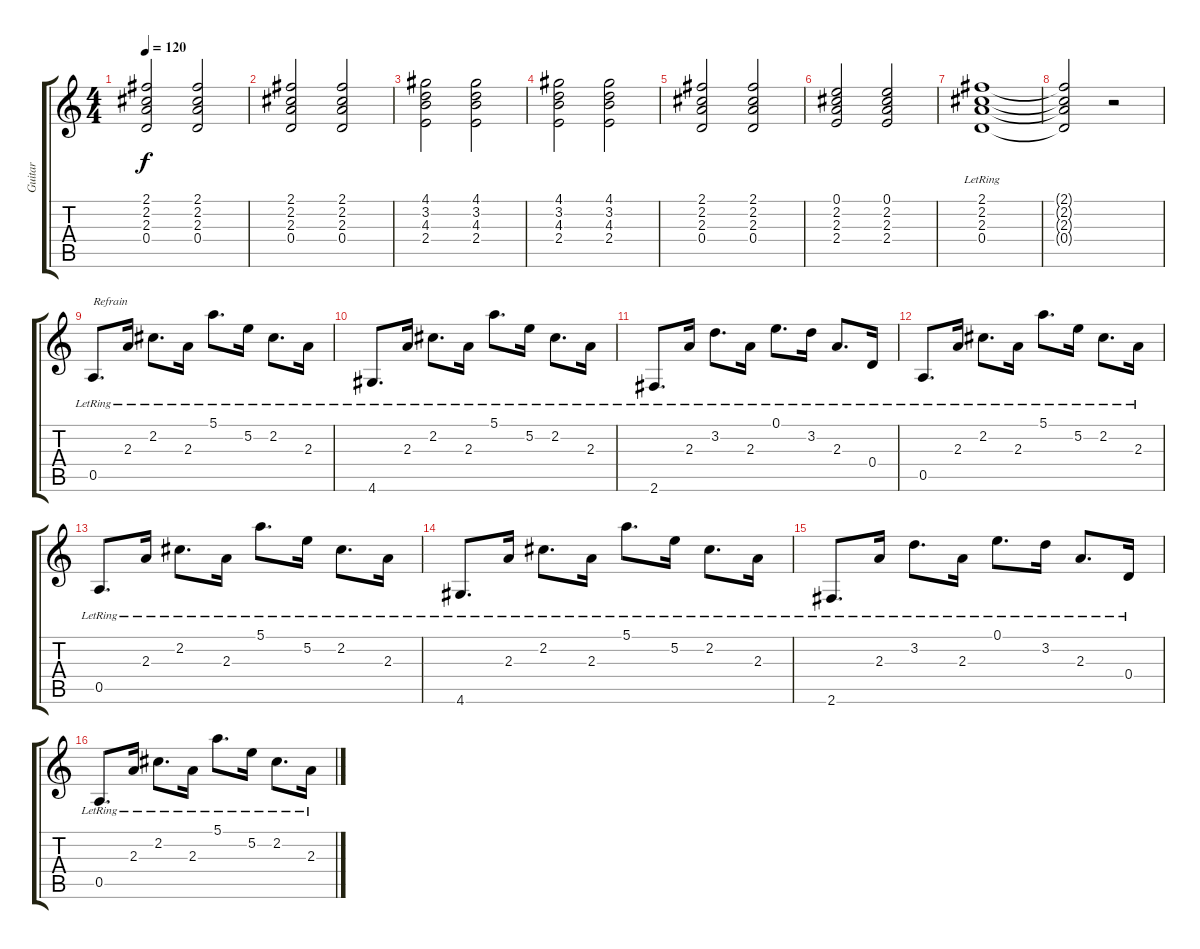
\track ("Guitar" "Guitar") {instrument acousticguitarnylon}
\staff {score tabs}
\tuning (E4 B3 G3 D3 A2 E2) {hide}
\ts (4 4)
\tempo 120
\clef g2
\ks c
(2.1 2.2 2.3 0.4).2{dy f} (2.1 2.2 2.3 0.4).2 |
(2.1 2.2 2.3 0.4).2 (2.1 2.2 2.3 0.4).2 |
(4.1 3.2 4.3 2.4).2 (4.1 3.2 4.3 2.4).2 |
(4.1 3.2 4.3 2.4).2 (4.1 3.2 4.3 2.4).2 |
(2.1 2.2 2.3 0.4).2 (2.1 2.2 2.3 0.4).2 |
(0.1 2.2 2.3 2.4).2 (0.1 2.2 2.3 2.4).2 |
(2.1{lr} 2.2{lr} 2.3{lr} 0.4{lr}).1 |
(2.1{t} 2.2{t} 2.3{t} 0.4{t}).2 r.2 |
0.5{lr}.8{d txt "Refrain"} 2.3{lr}.16 2.2{lr}.8{d} 2.3{lr}.16 5.1{lr}.8{d} 5.2{lr}.16 2.2{lr}.8{d} 2.3{lr}.16 |
4.6{lr}.8{d} 2.3{lr}.16 2.2{lr}.8{d} 2.3{lr}.16 5.1{lr}.8{d} 5.2{lr}.16 2.2{lr}.8{d} 2.3{lr}.16 |
2.6{lr}.8{d} 2.3{lr}.16 3.2{lr}.8{d} 2.3{lr}.16 0.1{lr}.8{d} 3.2{lr}.16 2.3{lr}.8{d} 0.4{lr}.16 |
0.5{lr}.8{d} 2.3{lr}.16 2.2{lr}.8{d} 2.3{lr}.16 5.1{lr}.8{d} 5.2{lr}.16 2.2{lr}.8{d} 2.3{lr}.16 |
0.5{lr}.8{d} 2.3{lr}.16 2.2{lr}.8{d} 2.3{lr}.16 5.1{lr}.8{d} 5.2{lr}.16 2.2{lr}.8{d} 2.3{lr}.16 |
4.6{lr}.8{d} 2.3{lr}.16 2.2{lr}.8{d} 2.3{lr}.16 5.1{lr}.8{d} 5.2{lr}.16 2.2{lr}.8{d} 2.3{lr}.16 |
2.6{lr}.8{d} 2.3{lr}.16 3.2{lr}.8{d} 2.3{lr}.16 0.1{lr}.8{d} 3.2{lr}.16 2.3{lr}.8{d} 0.4{lr}.16 |
0.5{lr}.8{d} 2.3{lr}.16 2.2{lr}.8{d} 2.3{lr}.16 5.1{lr}.8{d} 5.2{lr}.16 2.2{lr}.8{d} 2.3{lr}.16
